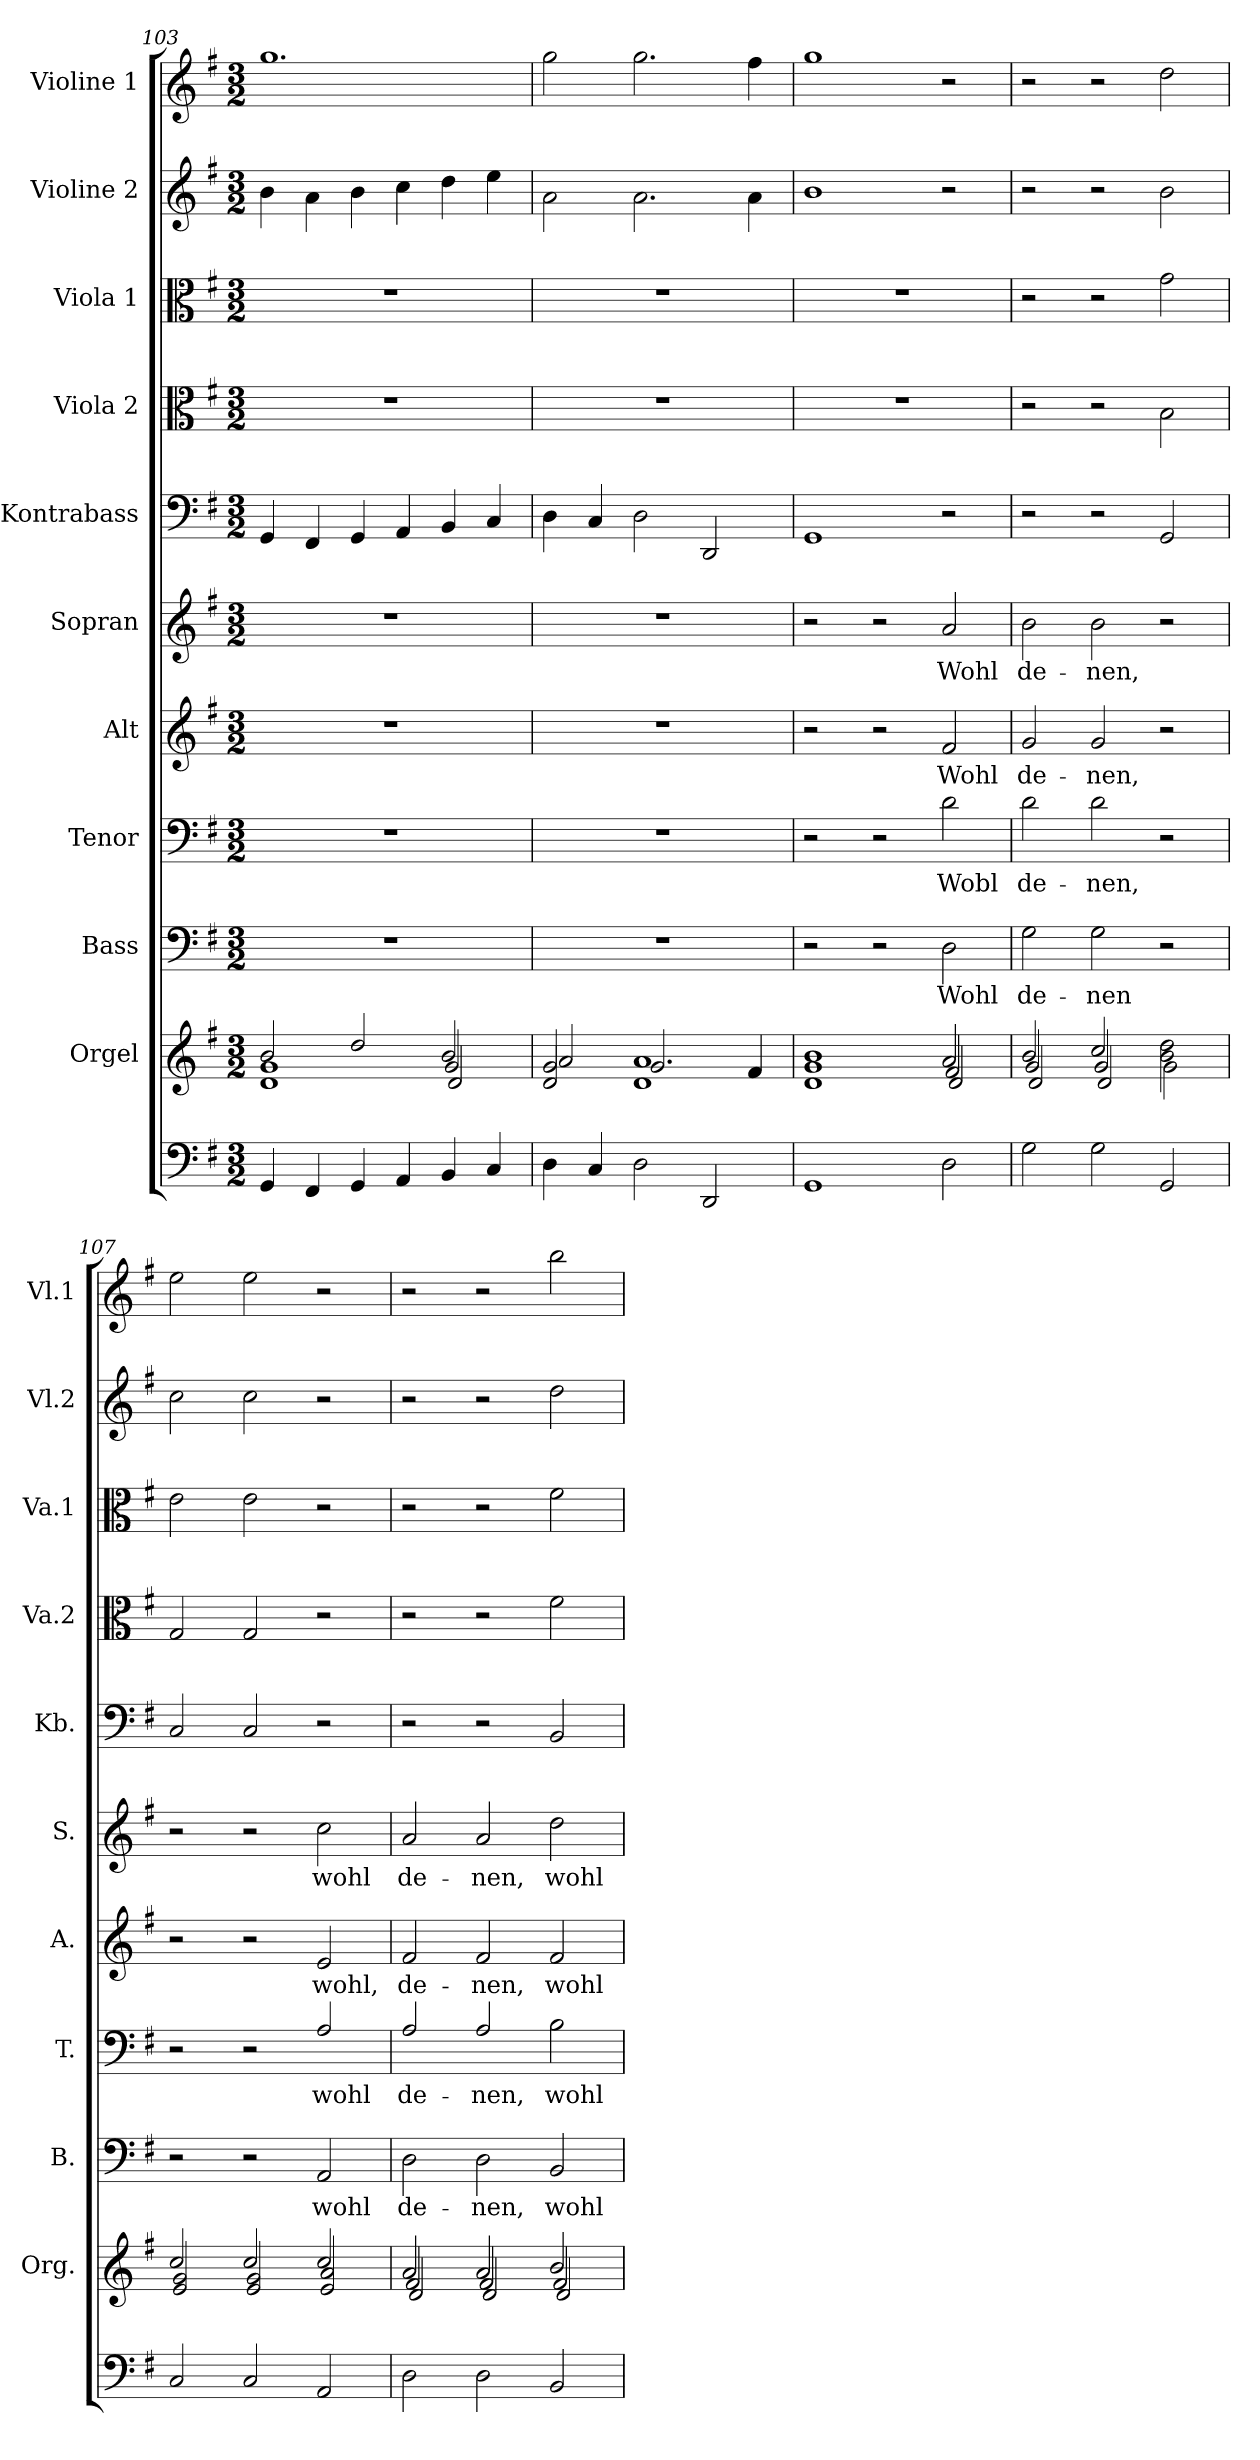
**kern	**kern	**kern	**text	**kern	**text	**kern	**text	**kern	**text	**kern	**kern	**kern	**kern	**kern
*part11	*part10	*part9	*part9	*part8	*part8	*part7	*part7	*part6	*part6	*part5	*part4	*part3	*part2	*part1
*staff11	*staff10	*staff9	*staff9	*staff8	*staff8	*staff7	*staff7	*staff6	*staff6	*staff5	*staff4	*staff3	*staff2	*staff1
*	*I"Orgel	*I"Bass	*	*I"Tenor	*	*I"Alt	*	*I"Sopran	*	*I"Kontrabass	*I"Viola 2	*I"Viola 1	*I"Violine 2	*I"Violine 1
*	*I'Org.	*I'B.	*	*I'T.	*	*I'A.	*	*I'S.	*	*I'Kb.	*I'Va.2	*I'Va.1	*I'Vl.2	*I'Vl.1
!!LO:PB:g=z
*clefF4	*clefG2	*clefF4	*	*clefF4	*	*clefG2	*	*clefG2	*	*clefF4	*clefC3	*clefC3	*clefG2	*clefG2
*k[f#]	*k[f#]	*k[f#]	*	*k[f#]	*	*k[f#]	*	*k[f#]	*	*k[f#]	*k[f#]	*k[f#]	*k[f#]	*k[f#]
*G:	*G:	*G:	*	*G:	*	*G:	*	*G:	*	*G:	*G:	*G:	*G:	*G:
*M3/2	*M3/2	*M3/2	*	*M3/2	*	*M3/2	*	*M3/2	*	*M3/2	*M3/2	*M3/2	*M3/2	*M3/2
=103	=103	=103	=103	=103	=103	=103	=103	=103	=103	=103	=103	=103	=103	=103
*	*^	*	*	*	*	*	*	*	*	*	*	*	*	*
*	*	*^	*	*	*	*	*	*	*	*	*	*	*	*	*
4GG/	2b/	1d 1g	1ryy	1.r	.	1.r	.	1.r	.	1.r	.	4GG/	1.r	1.r	4b\	1.gg
4FF#/	.	.	.	.	.	.	.	.	.	.	.	4FF#/	.	.	4a\	.
4GG/	2dd/	.	.	.	.	.	.	.	.	.	.	4GG/	.	.	4b\	.
4AA/	.	.	.	.	.	.	.	.	.	.	.	4AA/	.	.	4cc\	.
4BB/	2b/	2g/	2d/	.	.	.	.	.	.	.	.	4BB/	.	.	4dd\	.
4C/	.	.	.	.	.	.	.	.	.	.	.	4C/	.	.	4ee\	.
=104	=104	=104	=104	=104	=104	=104	=104	=104	=104	=104	=104	=104	=104	=104	=104	=104
4D\	2g/	2a/	2d/	1.r	.	1.r	.	1.r	.	1.r	.	4D\	1.r	1.r	2a\	2gg\
4C/	.	.	.	.	.	.	.	.	.	.	.	4C/	.	.	.	.
2D\	1a	1d	2.g/	.	.	.	.	.	.	.	.	2D\	.	.	2.a\	2.gg\
2DD/	.	.	.	.	.	.	.	.	.	.	.	2DD/	.	.	.	.
.	.	.	4f#/	.	.	.	.	.	.	.	.	.	.	.	4a\	4ff#\
=105	=105	=105	=105	=105	=105	=105	=105	=105	=105	=105	=105	=105	=105	=105	=105	=105
1GG	1d 1g 1b	1ryy	1ryy	2r	.	2r	.	2r	.	2r	.	1GG	1.r	1.r	1b	1gg
.	.	.	.	2r	.	2r	.	2r	.	2r	.	.	.	.	.	.
!	!	!	!	!	!LO:LY:b	!	!LO:LY:b	!	!LO:LY:b	!	!LO:LY:b	!	!	!	!	!
2D\	2a/	2f#/	2d/	2D\	Wohl	2d\	Wobl	2f#/	Wohl	2a/	Wohl	2r	.	.	2r	2r
=106	=106	=106	=106	=106	=106	=106	=106	=106	=106	=106	=106	=106	=106	=106	=106	=106
!	!	!	!	!	!LO:LY:b	!	!LO:LY:b	!	!LO:LY:b	!	!LO:LY:b	!	!	!	!	!
2G\	2b/	2g/	2d/	2G\	de-	2d\	de-	2g/	de-	2b\	de-	2r	2r	2r	2r	2r
!	!	!	!	!	!LO:LY:b	!	!LO:LY:b	!	!LO:LY:b	!	!LO:LY:b	!	!	!	!	!
2G\	2cc/	2g/	2d/	2G\	-nen	2d\	-nen,	2g/	-nen,	2b\	-nen,	2r	2r	2r	2r	2r
2GG/	2b\ 2dd\	2g\	2ryy	2r	.	2r	.	2r	.	2r	.	2GG/	2B\	2g\	2b\	2dd\
*	*	*v	*v	*	*	*	*	*	*	*	*	*	*	*	*	*
=107	=107	=107	=107	=107	=107	=107	=107	=107	=107	=107	=107	=107	=107	=107	=107
2C/	2cc/	2e/ 2g/	2r	.	2r	.	2r	.	2r	.	2C/	2G/	2e\	2cc\	2ee\
2C/	2cc/	2e/ 2g/	2r	.	2r	.	2r	.	2r	.	2C/	2G/	2e\	2cc\	2ee\
!	!	!	!	!LO:LY:b	!	!LO:LY:b	!	!LO:LY:b	!	!LO:LY:b	!	!	!	!	!
2AA/	2cc/	2e/ 2a/	2AA/	wohl	2A/	wohl	2e/	wohl,	2cc\	wohl	2r	2r	2r	2r	2r
=108	=108	=108	=108	=108	=108	=108	=108	=108	=108	=108	=108	=108	=108	=108	=108
*	*	*^	*	*	*	*	*	*	*	*	*	*	*	*	*
!	!	!	!	!	!LO:LY:b	!	!LO:LY:b	!	!LO:LY:b	!	!LO:LY:b	!	!	!	!	!
2D\	2a/	2f#/	2d/	2D\	de-	2A/	de-	2f#/	de-	2a/	de-	2r	2r	2r	2r	2r
!	!	!	!	!	!LO:LY:b	!	!LO:LY:b	!	!LO:LY:b	!	!LO:LY:b	!	!	!	!	!
2D\	2a/	2f#/	2d/	2D\	-nen,	2A/	-nen,	2f#/	-nen,	2a/	-nen,	2r	2r	2r	2r	2r
!	!	!	!	!	!LO:LY:b	!	!LO:LY:b	!	!LO:LY:b	!	!LO:LY:b	!	!	!	!	!
2BB/	2b/	2f#/	2d/	2BB/	wohl	2B\	wohl	2f#/	wohl	2dd\	wohl	2BB/	2f#\	2f#\	2dd\	2bb\
*	*v	*v	*v	*	*	*	*	*	*	*	*	*	*	*	*	*
=	=	=	=	=	=	=	=	=	=	=	=	=	=	=
*-	*-	*-	*-	*-	*-	*-	*-	*-	*-	*-	*-	*-	*-	*-
